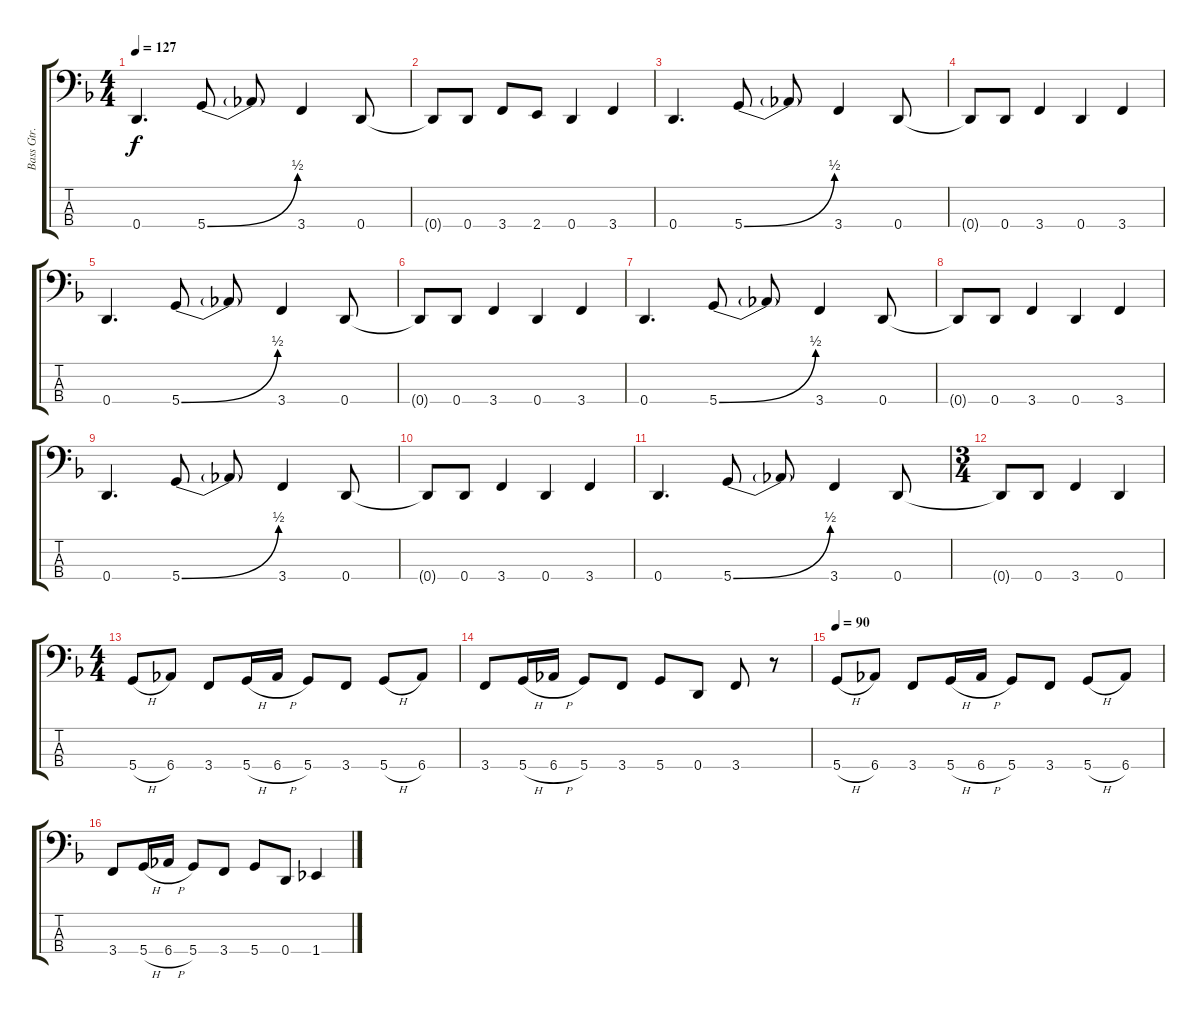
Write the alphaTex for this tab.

\track ("Bass Gtr." "Bass Gtr.") {instrument electricbasspick}
\staff {score tabs}
\tuning (G2 D2 A1 D1) {hide}
\ts (4 4)
\tempo 127
\clef f4
\ks dminor
0.4.4{d dy f} 5.4{be (bend 0 0 60 2)}.8 5.4{t}.8 3.4.4 0.4.8 |
0.4{t}.8 0.4.8 3.4.8 2.4.8 0.4.4 3.4.4 |
0.4.4{d} 5.4{be (bend 0 0 60 2)}.8 5.4{t}.8 3.4.4 0.4.8 |
0.4{t}.8 0.4.8 3.4.4 0.4.4 3.4.4 |
0.4.4{d} 5.4{be (bend 0 0 60 2)}.8 5.4{t}.8 3.4.4 0.4.8 |
0.4{t}.8 0.4.8 3.4.4 0.4.4 3.4.4 |
0.4.4{d} 5.4{be (bend 0 0 60 2)}.8 5.4{t}.8 3.4.4 0.4.8 |
0.4{t}.8 0.4.8 3.4.4 0.4.4 3.4.4 |
0.4.4{d} 5.4{be (bend 0 0 60 2)}.8 5.4{t}.8 3.4.4 0.4.8 |
0.4{t}.8 0.4.8 3.4.4 0.4.4 3.4.4 |
0.4.4{d} 5.4{be (bend 0 0 60 2)}.8 5.4{t}.8 3.4.4 0.4.8 |
\ts (3 4)
0.4{t}.8 0.4.8 3.4.4 0.4.4 |
\ts (4 4)
5.4{h}.8 6.4.8 3.4.8 5.4{h}.16 6.4{h}.16 5.4.8 3.4.8 5.4{h}.8 6.4.8 |
3.4.8 5.4{h}.16 6.4{h}.16 5.4.8 3.4.8 5.4.8 0.4.8 3.4.8 r.8 |
\tempo 90
5.4{h}.8 6.4.8 3.4.8 5.4{h}.16 6.4{h}.16 5.4.8 3.4.8 5.4{h}.8 6.4.8 |
3.4.8 5.4{h}.16 6.4{h}.16 5.4.8 3.4.8 5.4.8 0.4.8 1.4.4
